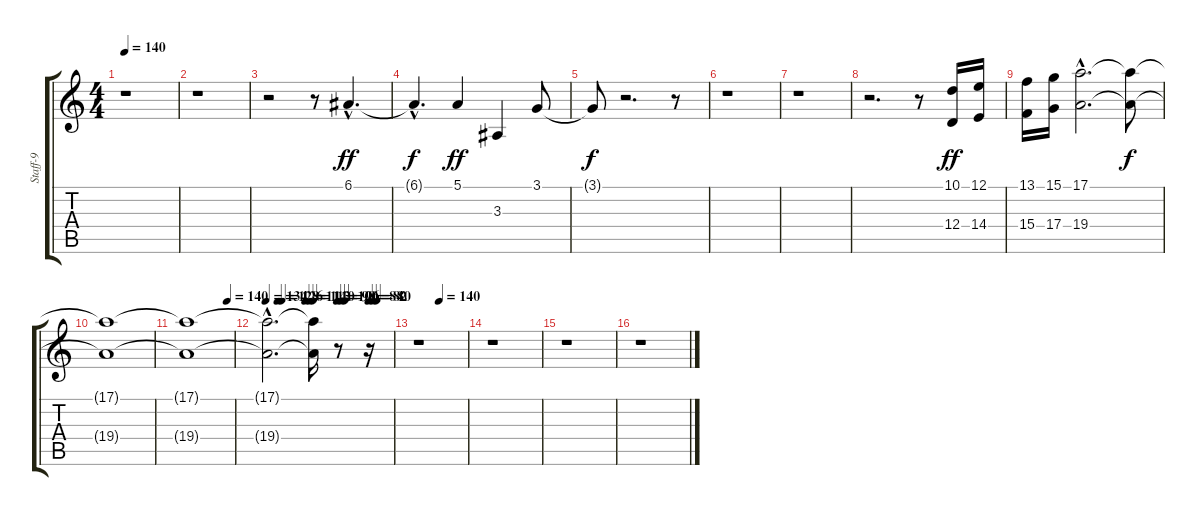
\track ("Staff-9" "Staff-9") {instrument stringensemble1}
\staff {score tabs}
\tuning (E4 B3 G3 D3 A2 E2) {hide}
\ts (4 4)
\tempo 140
\clef g2
\ks c
r.1{dy f} |
r.1 |
r.2 r.8 6.1{hac}.4{d dy ff volume 10} |
6.1{hac t}.4{d dy f} 5.1.4{dy ff volume 12} 3.3.4 3.1.8 |
3.1{t}.8{dy f} r.2{d} r.8 |
r.1 |
r.1 |
r.2{d} r.8 (10.1 12.4).16{dy ff} (12.1 14.4).16 |
(13.1 15.4).16 (15.1 17.4).16 (17.1{hac} 19.4{hac}).2{d volume 12} (17.1{t} 19.4{t}).8{dy f} |
(17.1{t} 19.4{t}).1 |
\tempo (140 0.875)
(17.1{t} 19.4{t}).1 |
\tempo 134
\tempo (128 0.09375)
\tempo (126 0.125)
\tempo (114 0.3125)
\tempo (112 0.34375)
\tempo (110 0.375)
\tempo (100 0.5625)
\tempo (98 0.59375)
\tempo (96 0.625)
\tempo (84 0.8125)
\tempo (82 0.84375)
\tempo (80 0.875)
(17.1{hac t} 19.4{hac t}).2{d} (17.1{t} 19.4{t}).16 r.8 r.16 |
\tempo (140 0.4375)
r.1 |
r.1 |
r.1 |
r.1
